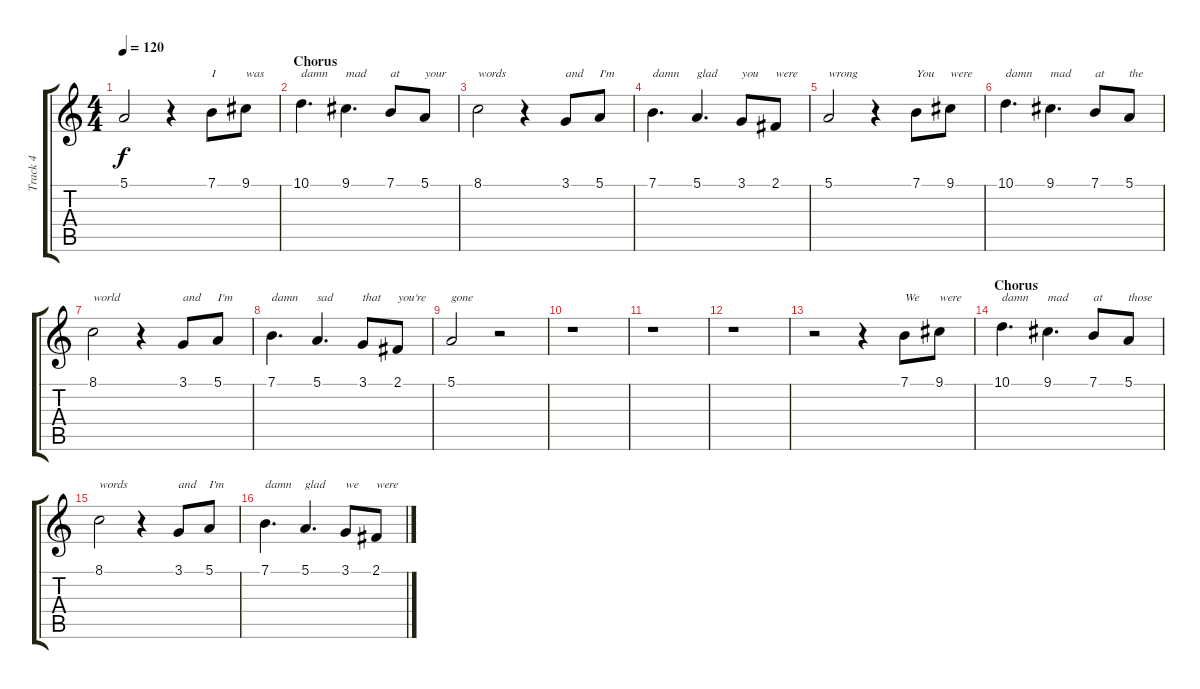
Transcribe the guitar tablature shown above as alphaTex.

\track ("Track 4" "Track 4") {instrument steeldrums}
\staff {score tabs}
\tuning (E4 B3 G3 D3 A2 E2) {hide}
\ts (4 4)
\tempo 120
\clef g2
\ks c
5.1{t}.2{dy f} r.4 7.1.8{txt "I"} 9.1.8{txt "was"} |
\section ("" "Chorus")
10.1.4{d txt "damn"} 9.1.4{d txt "mad"} 7.1.8{txt "at"} 5.1.8{txt "your"} |
8.1.2{txt "words"} r.4 3.1.8{txt "and"} 5.1.8{txt "I'm"} |
7.1.4{d txt "damn"} 5.1.4{d txt "glad"} 3.1.8{txt "you"} 2.1.8{txt "were"} |
5.1.2{txt "wrong"} r.4 7.1.8{txt "You"} 9.1.8{txt "were"} |
10.1.4{d txt "damn"} 9.1.4{d txt "mad"} 7.1.8{txt "at"} 5.1.8{txt "the"} |
8.1.2{txt "world"} r.4 3.1.8{txt "and"} 5.1.8{txt "I'm"} |
7.1.4{d txt "damn"} 5.1.4{d txt "sad"} 3.1.8{txt "that"} 2.1.8{txt "you're"} |
5.1.2{txt "gone"} r.2 |
r.1 |
r.1 |
r.1 |
r.2 r.4 7.1.8{txt "We"} 9.1.8{txt "were"} |
\section ("" "Chorus")
10.1.4{d txt "damn"} 9.1.4{d txt "mad"} 7.1.8{txt "at"} 5.1.8{txt "those"} |
8.1.2{txt "words"} r.4 3.1.8{txt "and"} 5.1.8{txt "I'm"} |
7.1.4{d txt "damn"} 5.1.4{d txt "glad"} 3.1.8{txt "we"} 2.1.8{txt "were"}
